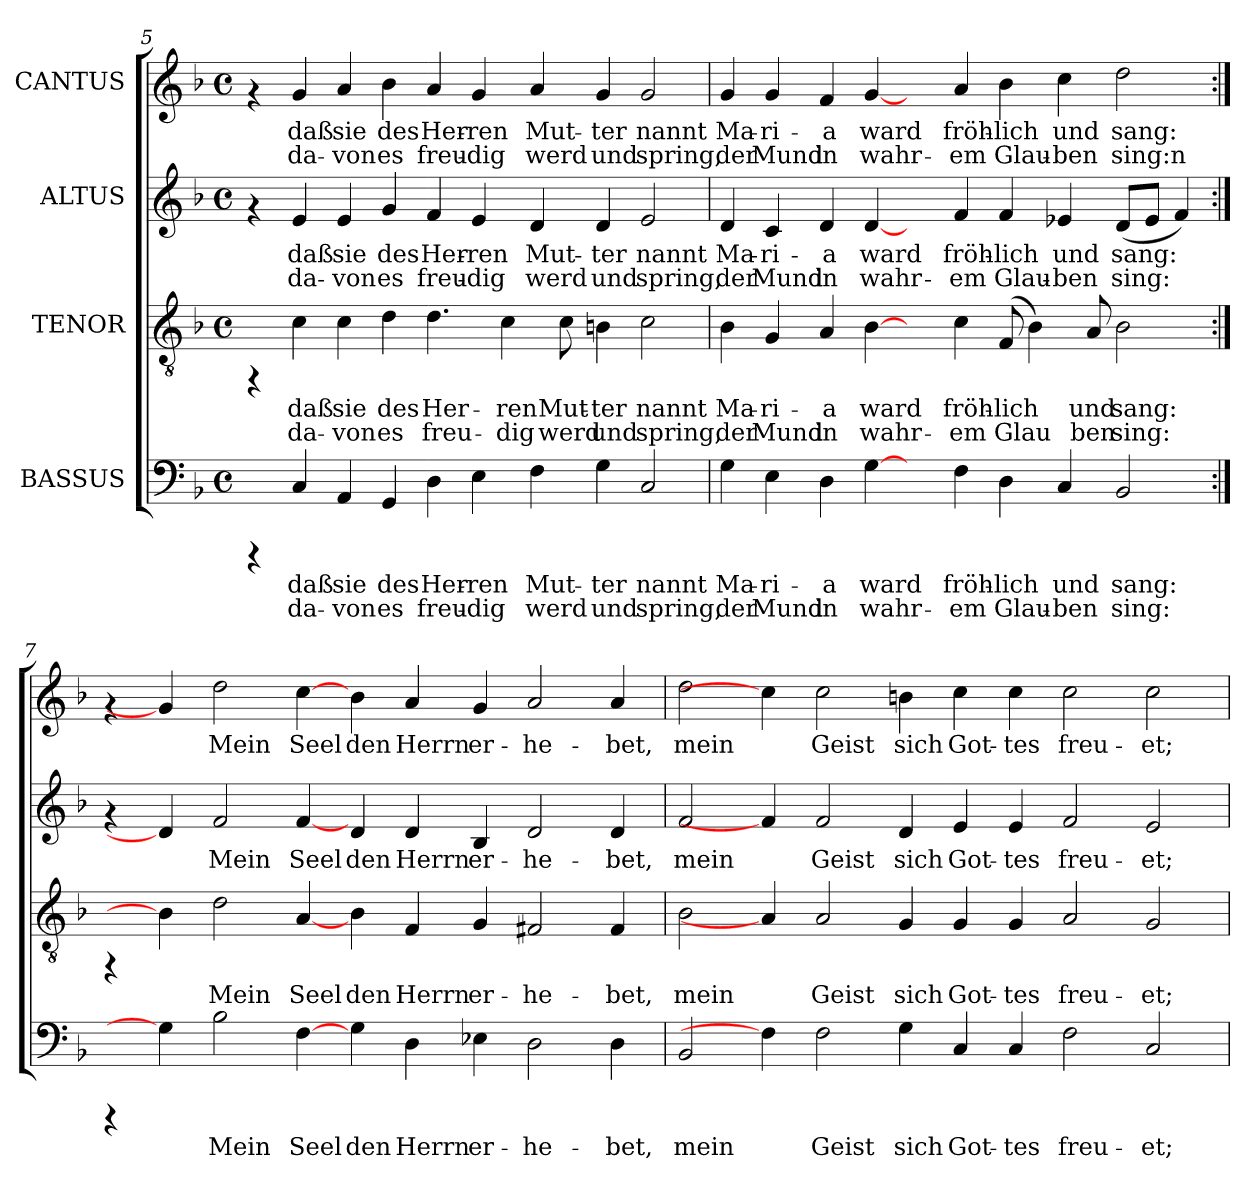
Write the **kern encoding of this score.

**kern	**text	**text	**kern	**text	**text	**kern	**text	**text	**kern	**text	**text
*part4	*part4	*part4	*part3	*part3	*part3	*part2	*part2	*part2	*part1	*part1	*part1
*staff4	*staff4	*staff4	*staff3	*staff3	*staff3	*staff2	*staff2	*staff2	*staff1	*staff1	*staff1
*I"BASSUS	*	*	*I"TENOR	*	*	*I"ALTUS	*	*	*I"CANTUS	*	*
!!LO:PB:g=z
*clefF4	*	*	*clefGv2	*	*	*clefG2	*	*	*clefG2	*	*
*k[b-]	*	*	*k[b-]	*	*	*k[b-]	*	*	*k[b-]	*	*
*F:	*	*	*F:	*	*	*F:	*	*	*F:	*	*
*M4/4	*	*	*M4/4	*	*	*M4/4	*	*	*M4/4	*	*
*met(c)	*	*	*met(c)	*	*	*met(c)	*	*	*met(c)	*	*
=5	=5	=5	=5	=5	=5	=5	=5	=5	=5	=5	=5
4rCCC	.	.	4rFF	.	.	4rf	.	.	4rf	.	.
!	!LO:LY:b:rj	!LO:LY:b:rj	!	!LO:LY:b:rj	!LO:LY:b:rj	!	!LO:LY:b:rj	!LO:LY:b:rj	!	!LO:LY:b:rj	!LO:LY:b:rj
4C/	daß	da-	4c\	daß	da-	4e/	daß	da-	4g/	daß	da-
!	!LO:LY:b:rj	!LO:LY:b:rj	!	!LO:LY:b:rj	!LO:LY:b:rj	!	!LO:LY:b:rj	!LO:LY:b:rj	!	!LO:LY:b:rj	!LO:LY:b:rj
4AA/	-sie	von	4c\	-sie	von	4e/	-sie	von	4a/	-sie	von
!	!LO:LY:b:rj	!LO:LY:b:rj	!	!LO:LY:b:rj	!LO:LY:b:rj	!	!LO:LY:b:rj	!LO:LY:b:rj	!	!LO:LY:b:rj	!LO:LY:b:rj
4GG/	des	es	4d\	des	es	4g/	des	es	4b-\	des	es
!	!LO:LY:b:rj	!LO:LY:b:rj	!	!LO:LY:b:rj	!LO:LY:b:rj	!	!LO:LY:b:rj	!LO:LY:b:rj	!	!LO:LY:b:rj	!LO:LY:b:rj
4D\	Her-	-freu-	4.d\	Her-	-freu-	4f/	Her-	-freu-	4a/	Her-	-freu-
!	!LO:LY:b:rj	!LO:LY:b:rj	!	!	!	!	!LO:LY:b:rj	!LO:LY:b:rj	!	!LO:LY:b:rj	!LO:LY:b:rj
4E\	-ren	dig	.	.	.	4e/	-ren	dig	4g/	-ren	dig
!	!	!	!	!LO:LY:b:rj	!LO:LY:b:rj	!	!	!	!	!	!
.	.	.	4c\	-ren	dig	.	.	.	.	.	.
!	!LO:LY:b:rj	!LO:LY:b:rj	!	!	!	!	!LO:LY:b:rj	!LO:LY:b:rj	!	!LO:LY:b:rj	!LO:LY:b:rj
4F\	Mut-	-werd	.	.	.	4d/	Mut-	-werd	4a/	Mut-	-werd
!	!	!	!	!LO:LY:b:rj	!LO:LY:b:rj	!	!	!	!	!	!
.	.	.	8c\	Mut-	-werd	.	.	.	.	.	.
!	!LO:LY:b:rj	!LO:LY:b:rj	!	!LO:LY:b:rj	!LO:LY:b:rj	!	!LO:LY:b:rj	!LO:LY:b:rj	!	!LO:LY:b:rj	!LO:LY:b:rj
4G\	ter	und	4Bn\	ter	und	4d/	ter	und	4g/	ter	und
!	!LO:LY:b:rj	!LO:LY:b:rj	!	!LO:LY:b:rj	!LO:LY:b:rj	!	!LO:LY:b:rj	!LO:LY:b:rj	!	!LO:LY:b:rj	!LO:LY:b:rj
2C/	nannt	spring,	2c\	nannt	spring,	2e/	nannt	spring,	2g/	nannt	spring,
=6	=6	=6	=6	=6	=6	=6	=6	=6	=6	=6	=6
!	!LO:LY:b:rj	!LO:LY:b:rj	!	!LO:LY:b:rj	!LO:LY:b:rj	!	!LO:LY:b:rj	!LO:LY:b:rj	!	!LO:LY:b:rj	!LO:LY:b:rj
4G\	Ma-	-der	4B-\	Ma-	-der	4d/	Ma-	-der	4g/	Ma-	-der
!	!LO:LY:b:rj	!LO:LY:b:rj	!	!LO:LY:b:rj	!LO:LY:b:rj	!	!LO:LY:b:rj	!LO:LY:b:rj	!	!LO:LY:b:rj	!LO:LY:b:rj
4E\	ri-	-Mund	4G/	ri-	-Mund	4c/	ri-	-Mund	4g/	ri-	-Mund
!	!LO:LY:b:rj	!LO:LY:b:rj	!	!LO:LY:b:rj	!LO:LY:b:rj	!	!LO:LY:b:rj	!LO:LY:b:rj	!	!LO:LY:b:rj	!LO:LY:b:rj
4D\	a	in	4A/	a	in	4d/	a	in	4f/	a	in
!	!LO:LY:b:rj	!LO:LY:b:rj	!	!LO:LY:b:rj	!LO:LY:b:rj	!	!LO:LY:b:rj	!LO:LY:b:rj	!	!LO:LY:b:rj	!LO:LY:b:rj
[4G\	ward	wahr-	[4B-\	ward	wahr-	[4d/	ward	wahr-	[4g/	ward	wahr-
4ryy	.	.	4ryy	.	.	4ryy	.	.	4ryy	.	.
!	!LO:LY:b:rj	!LO:LY:b:rj	!	!LO:LY:b:rj	!LO:LY:b:rj	!	!LO:LY:b:rj	!LO:LY:b:rj	!	!LO:LY:b:rj	!LO:LY:b:rj
4F\	-fröh-	-em	4c\	-fröh-	-em	4f/	-fröh-	-em	4a/	-fröh-	-em
!	!LO:LY:b:rj	!LO:LY:b:rj	!	!LO:LY:b:rj	!LO:LY:b:rj	!	!LO:LY:b:rj	!LO:LY:b:rj	!	!LO:LY:b:rj	!LO:LY:b:rj
4D\	lich	Glau-	(>8F/	lich	Glau-	4f/	lich	Glau-	4b-\	lich	Glau-
!	!	!	!	!LO:LY:b:rj	!LO:LY:b:rj	!	!	!	!	!	!
.	.	.	4B-\)	--	-	.	.	.	.	.	.
!	!LO:LY:b:rj	!LO:LY:b:rj	!	!	!	!	!LO:LY:b:rj	!LO:LY:b:rj	!	!LO:LY:b:rj	!LO:LY:b:rj
4C/	-und	ben	.	.	.	4e-X/	-und	ben	4cc\	-und	ben
!	!	!	!	!LO:LY:b:rj	!LO:LY:b:rj	!	!	!	!	!	!
.	.	.	8A/	und	ben	.	.	.	.	.	.
!	!LO:LY:b:rj	!LO:LY:b:rj	!	!LO:LY:b:rj	!LO:LY:b:rj	!	!LO:LY:b:rj	!LO:LY:b:rj	!	!LO:LY:b:rj	!LO:LY:b:rj
2BB-/	sang:	sing:	2B-\	sang:	sing:	(<8d/L	sang:	sing:	2dd\	sang:	sing:n
!	!	!	!	!	!	!	!LO:LY:b:rj	!LO:LY:b:rj	!	!	!
.	.	.	.	.	.	8e-/J	.	.	.	.	.
!	!	!	!	!	!	!	!LO:LY:b:rj	!LO:LY:b:rj	!	!	!
.	.	.	.	.	.	4f/)	.	.	.	.	.
!!LO:LB:g=z
=7:|!	=7:|!	=7:|!	=7:|!	=7:|!	=7:|!	=7:|!	=7:|!	=7:|!	=7:|!	=7:|!	=7:|!
4rCCC	.	.	4rFF	.	.	4rf	.	.	4rf	.	.
4G\]	.	.	4B-\]	.	.	4d/]	.	.	4g/]	.	.
!	!LO:LY:b:rj	!	!	!LO:LY:b:rj	!	!	!LO:LY:b:rj	!	!	!LO:LY:b:rj	!
2B-\	Mein	.	2d\	Mein	.	2f/	Mein	.	2dd\	Mein	.
!	!LO:LY:b:rj	!	!	!LO:LY:b:rj	!	!	!LO:LY:b:rj	!	!	!LO:LY:b:rj	!
[4F\	Seel	.	[4A/	Seel	.	[4f/	Seel	.	[4cc\	Seel	.
!	!LO:LY:b:rj	!	!	!LO:LY:b:rj	!	!	!LO:LY:b:rj	!	!	!LO:LY:b:rj	!
4G\	den	.	4B-\	den	.	4d/	den	.	4b-\	den	.
!	!LO:LY:b:rj	!	!	!LO:LY:b:rj	!	!	!LO:LY:b:rj	!	!	!LO:LY:b:rj	!
4D\	Herrn	.	4F/	Herrn	.	4d/	Herrn	.	4a/	Herrn	.
!	!LO:LY:b:rj	!	!	!LO:LY:b:rj	!	!	!LO:LY:b:rj	!	!	!LO:LY:b:rj	!
4E-X\	er-	.	4G/	er-	.	4B-/	er-	.	4g/	er-	.
!	!LO:LY:b:rj	!	!	!LO:LY:b:rj	!	!	!LO:LY:b:rj	!	!	!LO:LY:b:rj	!
2D\	-he-	.	2F#X/	-he-	.	2d/	-he-	.	2a/	-he-	.
!	!LO:LY:b:rj	!	!	!LO:LY:b:rj	!	!	!LO:LY:b:rj	!	!	!LO:LY:b:rj	!
4D\	-bet,	.	4F#/	-bet,	.	4d/	-bet,	.	4a/	-bet,	.
=8	=8	=8	=8	=8	=8	=8	=8	=8	=8	=8	=8
!	!LO:LY:b:rj	!	!	!LO:LY:b:rj	!	!	!LO:LY:b:rj	!	!	!LO:LY:b:rj	!
2BB-/	mein	.	2B-\	mein	.	2f/	mein	.	2dd\	mein	.
4F\]	.	.	4A/]	.	.	4f/]	.	.	4cc\]	.	.
!	!LO:LY:b:rj	!	!	!LO:LY:b:rj	!	!	!LO:LY:b:rj	!	!	!LO:LY:b:rj	!
2F\	Geist	.	2A/	Geist	.	2f/	Geist	.	2cc\	Geist	.
!	!LO:LY:b:rj	!	!	!LO:LY:b:rj	!	!	!LO:LY:b:rj	!	!	!LO:LY:b:rj	!
4G\	sich	.	4G/	sich	.	4d/	sich	.	4bn\	sich	.
!	!LO:LY:b:rj	!	!	!LO:LY:b:rj	!	!	!LO:LY:b:rj	!	!	!LO:LY:b:rj	!
4C/	Got-	.	4G/	Got-	.	4e/	Got-	.	4cc\	Got-	.
!	!LO:LY:b:rj	!	!	!LO:LY:b:rj	!	!	!LO:LY:b:rj	!	!	!LO:LY:b:rj	!
4C/	-tes	.	4G/	-tes	.	4e/	-tes	.	4cc\	-tes	.
!	!LO:LY:b:rj	!	!	!LO:LY:b:rj	!	!	!LO:LY:b:rj	!	!	!LO:LY:b:rj	!
2F\	freu-	.	2A/	freu-	.	2f/	freu-	.	2cc\	freu-	.
!	!LO:LY:b:rj	!	!	!LO:LY:b:rj	!	!	!LO:LY:b:rj	!	!	!LO:LY:b:rj	!
2C/	-et;	.	2G/	-et;	.	2e/	-et;	.	2cc\	-et;	.
=	=	=	=	=	=	=	=	=	=	=	=
*-	*-	*-	*-	*-	*-	*-	*-	*-	*-	*-	*-
